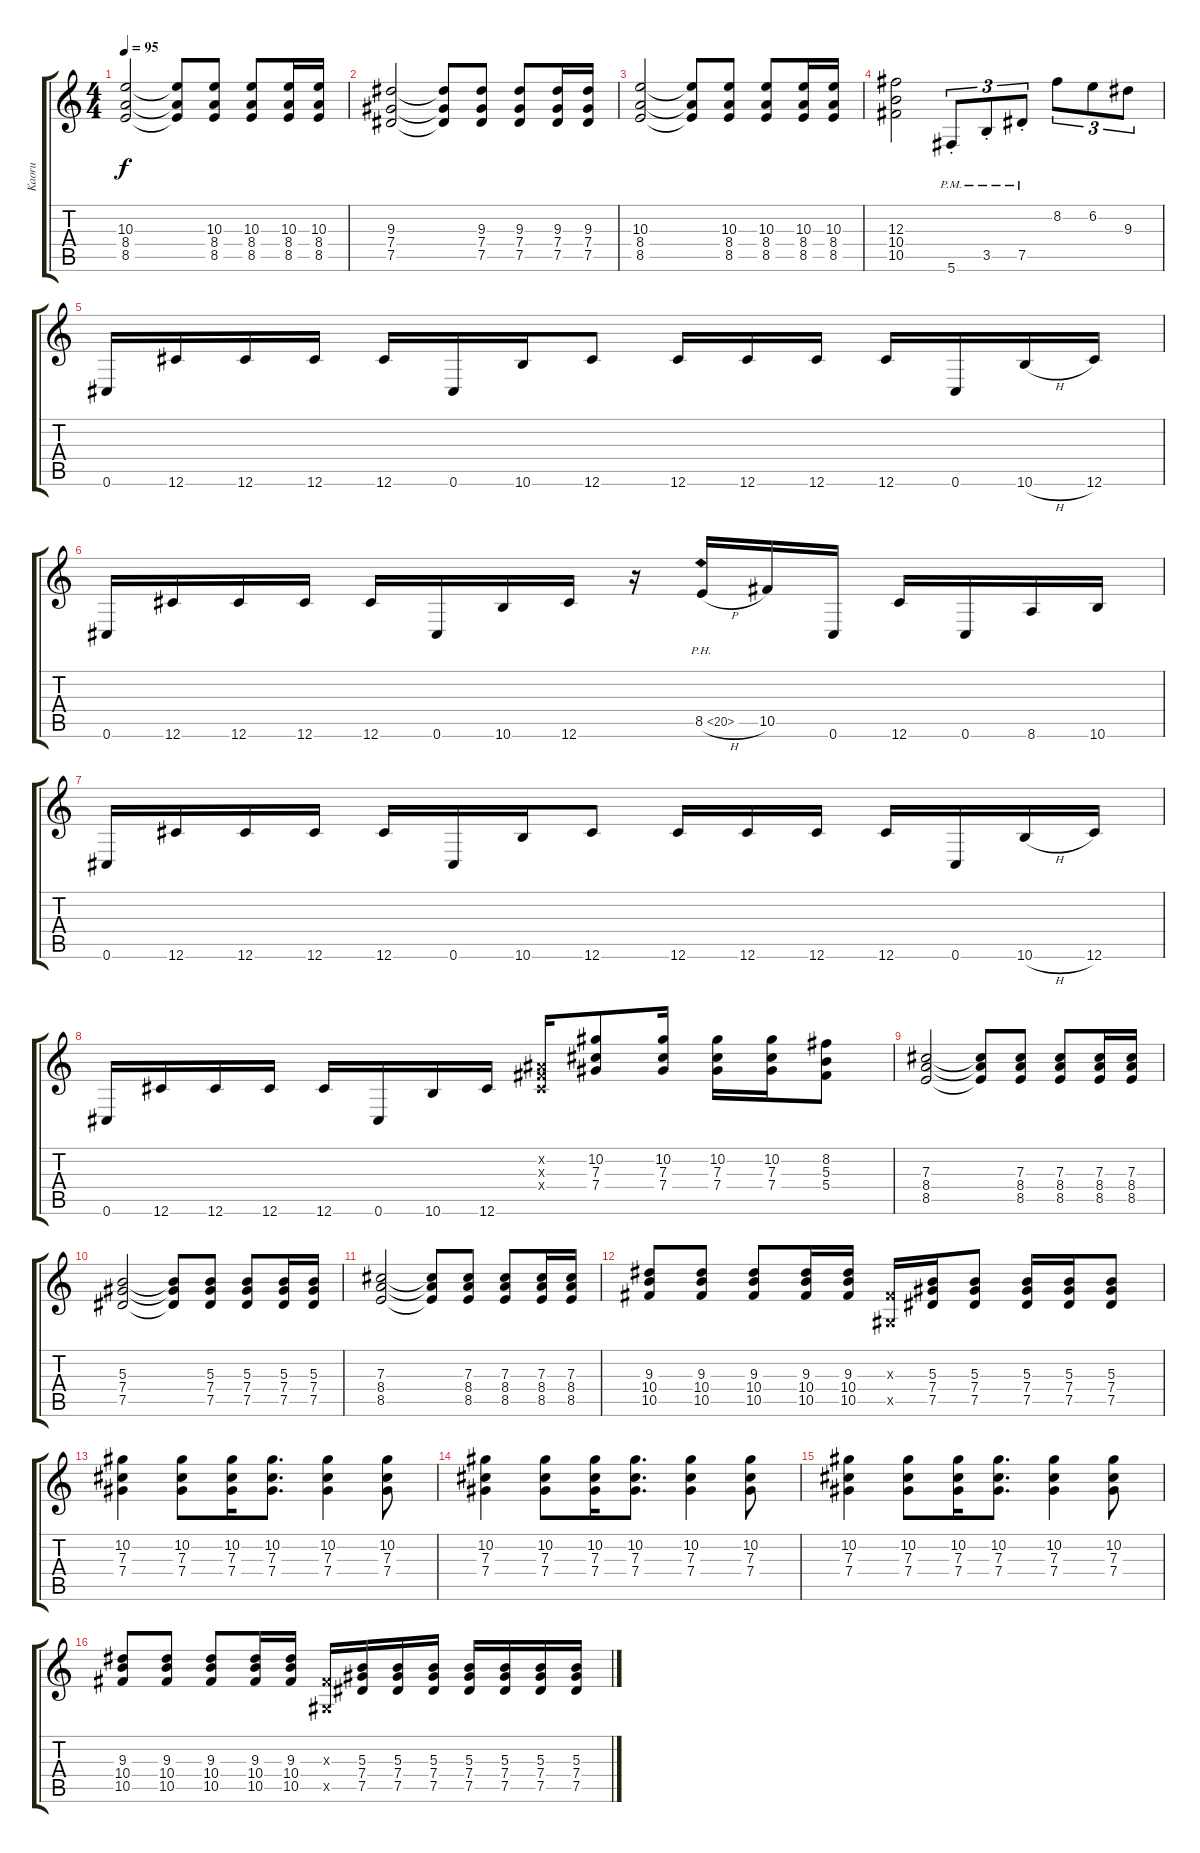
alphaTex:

\track ("Kaoru" "Kaoru") {instrument distortionguitar}
\staff {score tabs}
\tuning (Eb4 Bb3 Gb3 Db3 Ab2 Db2) {hide}
\ts (4 4)
\tempo 95
\clef g2
\ks c
(10.3 8.4 8.5).2{dy f} (10.3{t} 8.4{t} 8.5{t}).8 (10.3 8.4 8.5).8 (10.3 8.4 8.5).8 (10.3 8.4 8.5).16 (10.3 8.4 8.5).16 |
(9.3 7.4 7.5).2 (9.3{t} 7.4{t} 7.5{t}).8 (9.3 7.4 7.5).8 (9.3 7.4 7.5).8 (9.3 7.4 7.5).16 (9.3 7.4 7.5).16 |
(10.3 8.4 8.5).2 (10.3{t} 8.4{t} 8.5{t}).8 (10.3 8.4 8.5).8 (10.3 8.4 8.5).8 (10.3 8.4 8.5).16 (10.3 8.4 8.5).16 |
(12.3 10.4 10.5).2 5.6{pm st}.8{tu (3 2)} 3.5{pm st}.8{tu (3 2)} 7.5{pm st}.8{tu (3 2)} 8.2.8{tu (3 2)} 6.2.8{tu (3 2)} 9.3.8{tu (3 2)} |
0.6.16 12.6.16 12.6.16 12.6.16 12.6.16 0.6.16 10.6.16 12.6.8 12.6.16 12.6.16 12.6.16 12.6.16 0.6.16 10.6{h}.16 12.6.16 |
0.6.16 12.6.16 12.6.16 12.6.16 12.6.16 0.6.16 10.6.16 12.6.16 r.16 8.5{ph 12 h}.16 10.5.16 0.6.16 12.6.16 0.6.16 8.6.16 10.6.16 |
0.6.16 12.6.16 12.6.16 12.6.16 12.6.16 0.6.16 10.6.16 12.6.8 12.6.16 12.6.16 12.6.16 12.6.16 0.6.16 10.6{h}.16 12.6.16 |
0.6.16 12.6.16 12.6.16 12.6.16 12.6.16 0.6.16 10.6.16 12.6.16 (0.2{x} 0.3{x} 0.4{x}).16 (10.2 7.3 7.4).8 (10.2 7.3 7.4).16 (10.2 7.3 7.4).16 (10.2 7.3 7.4).16 (8.2 5.3 5.4).8 |
(7.3 8.4 8.5).2 (7.3{t} 8.4{t} 8.5{t}).8 (7.3 8.4 8.5).8 (7.3 8.4 8.5).8 (7.3 8.4 8.5).16 (7.3 8.4 8.5).16 |
(5.3 7.4 7.5).2 (5.3{t} 7.4{t} 7.5{t}).8 (5.3 7.4 7.5).8 (5.3 7.4 7.5).8 (5.3 7.4 7.5).16 (5.3 7.4 7.5).16 |
(7.3 8.4 8.5).2 (7.3{t} 8.4{t} 8.5{t}).8 (7.3 8.4 8.5).8 (7.3 8.4 8.5).8 (7.3 8.4 8.5).16 (7.3 8.4 8.5).16 |
(9.3 10.4 10.5).8 (9.3 10.4 10.5).8 (9.3 10.4 10.5).8 (9.3 10.4 10.5).16 (9.3 10.4 10.5).16 (0.3{x} 0.5{x}).16 (5.3 7.4 7.5).16 (5.3 7.4 7.5).8 (5.3 7.4 7.5).16 (5.3 7.4 7.5).16 (5.3 7.4 7.5).8 |
(10.2 7.3 7.4).4 (10.2 7.3 7.4).8 (10.2 7.3 7.4).16 (10.2 7.3 7.4).8{d} (10.2 7.3 7.4).4 (10.2 7.3 7.4).8 |
(10.2 7.3 7.4).4 (10.2 7.3 7.4).8 (10.2 7.3 7.4).16 (10.2 7.3 7.4).8{d} (10.2 7.3 7.4).4 (10.2 7.3 7.4).8 |
(10.2 7.3 7.4).4 (10.2 7.3 7.4).8 (10.2 7.3 7.4).16 (10.2 7.3 7.4).8{d} (10.2 7.3 7.4).4 (10.2 7.3 7.4).8 |
(9.3 10.4 10.5).8 (9.3 10.4 10.5).8 (9.3 10.4 10.5).8 (9.3 10.4 10.5).16 (9.3 10.4 10.5).16 (0.3{x} 0.5{x}).16 (5.3 7.4 7.5).16 (5.3 7.4 7.5).16 (5.3 7.4 7.5).16 (5.3 7.4 7.5).16 (5.3 7.4 7.5).16 (5.3 7.4 7.5).16 (5.3 7.4 7.5).16
